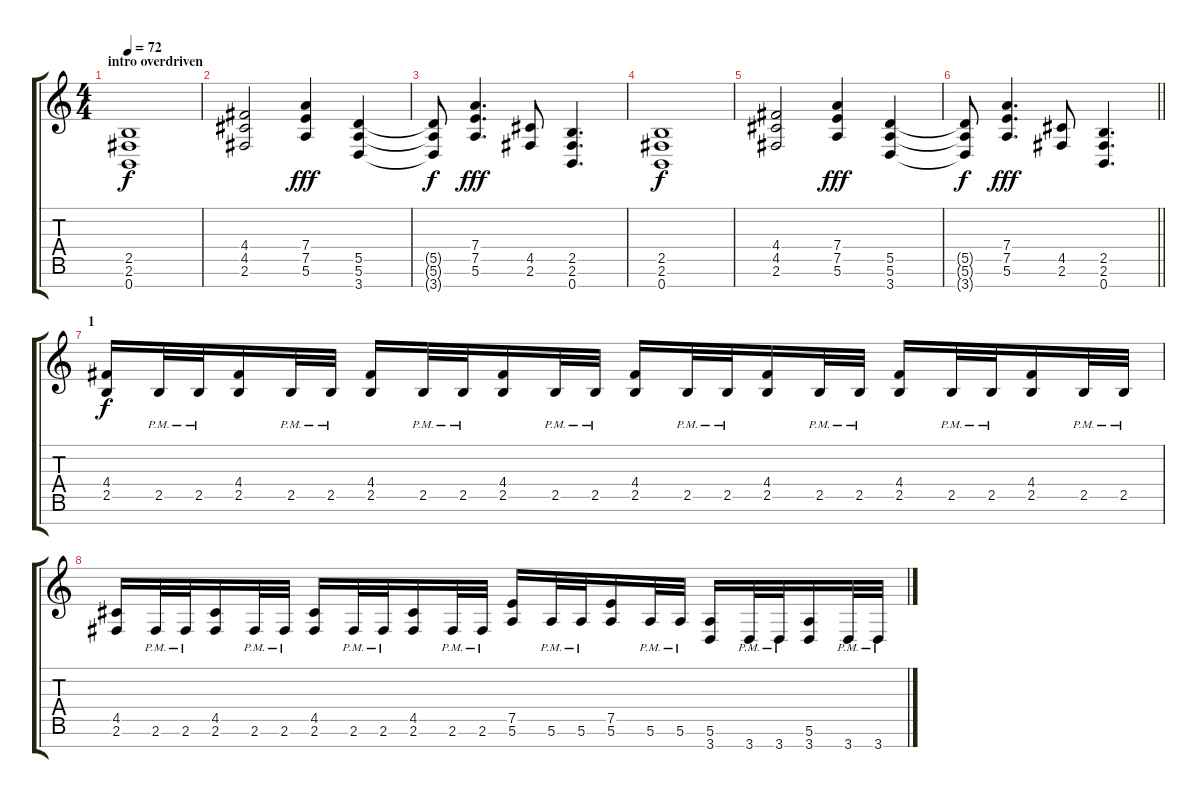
\track "" {instrument overdrivenguitar}
\staff {score tabs}
\tuning (E4 B3 G3 D3 A2 E2 B1) {hide}
\ts (4 4)
\section ("" "intro overdriven")
\tempo 72
\clef g2
\ks c
(2.5 2.6 0.7).1{dy f instrument overdrivenguitar} |
(4.4 4.5 2.6).2 (7.4 7.5 5.6).4{dy fff} (5.5 5.6 3.7).4 |
(5.5{t} 5.6{t} 3.7{t}).8{dy f} (7.4 7.5 5.6).4{d dy fff} (4.5 2.6).8 (2.5 2.6 0.7).4{d} |
(2.5 2.6 0.7).1{dy f} |
(4.4 4.5 2.6).2 (7.4 7.5 5.6).4{dy fff} (5.5 5.6 3.7).4 |
\barLineRight lightlight
(5.5{t} 5.6{t} 3.7{t}).8{dy f} (7.4 7.5 5.6).4{d dy fff} (4.5 2.6).8 (2.5 2.6 0.7).4{d} |
\section ("" "1")
(4.4 2.5).16{dy f} 2.5{pm}.32 2.5{pm}.32 (4.4 2.5).16 2.5{pm}.32 2.5{pm}.32 (4.4 2.5).16 2.5{pm}.32 2.5{pm}.32 (4.4 2.5).16 2.5{pm}.32 2.5{pm}.32 (4.4 2.5).16 2.5{pm}.32 2.5{pm}.32 (4.4 2.5).16 2.5{pm}.32 2.5{pm}.32 (4.4 2.5).16 2.5{pm}.32 2.5{pm}.32 (4.4 2.5).16 2.5{pm}.32 2.5{pm}.32 |
(4.5 2.6).16 2.6{pm}.32 2.6{pm}.32 (4.5 2.6).16 2.6{pm}.32 2.6{pm}.32 (4.5 2.6).16 2.6{pm}.32 2.6{pm}.32 (4.5 2.6).16 2.6{pm}.32 2.6{pm}.32 (7.5 5.6).16 5.6{pm}.32 5.6{pm}.32 (7.5 5.6).16 5.6{pm}.32 5.6{pm}.32 (5.6 3.7).16 3.7{pm}.32 3.7{pm}.32 (5.6 3.7).16 3.7{pm}.32 3.7{pm}.32
